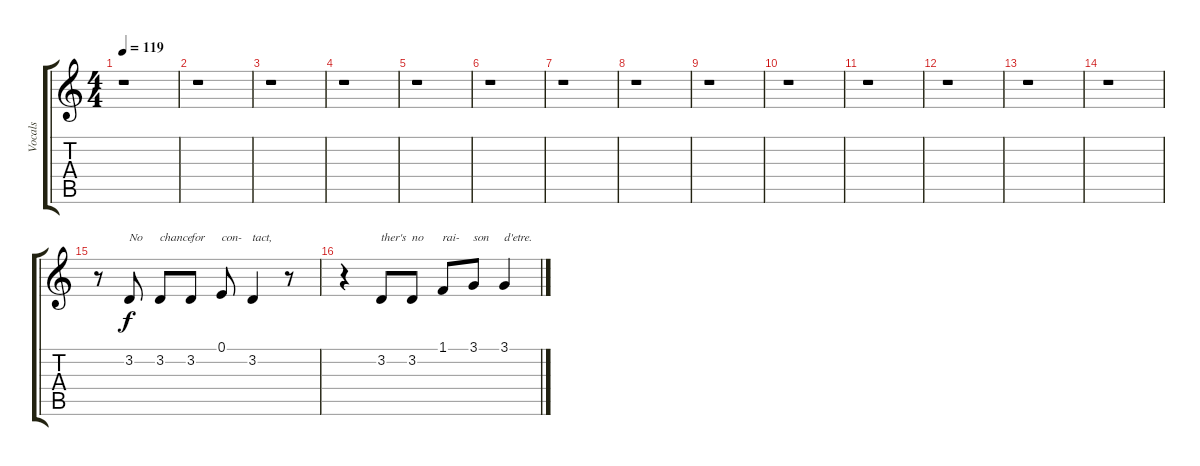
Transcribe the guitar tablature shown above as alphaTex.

\track ("Vocals" "Vocals") {instrument brasssection}
\staff {score tabs}
\tuning (E4 B3 G3 D3 A2 E2) {hide}
\ts (4 4)
\tempo 119
\clef g2
\ks c
r.1{dy f} |
r.1 |
r.1 |
r.1 |
r.1 |
r.1 |
r.1 |
r.1 |
r.1 |
r.1 |
r.1 |
r.1 |
r.1 |
r.1 |
r.8 3.2.8{txt "No"} 3.2.8{txt "chance"} 3.2.8{txt "for"} 0.1.8{txt "con-"} 3.2.4{txt "tact,"} r.8 |
r.4 3.2.8{txt "ther's"} 3.2.8{txt "no"} 1.1.8{txt "rai-"} 3.1.8{txt "son"} 3.1.4{txt "d'etre."}
